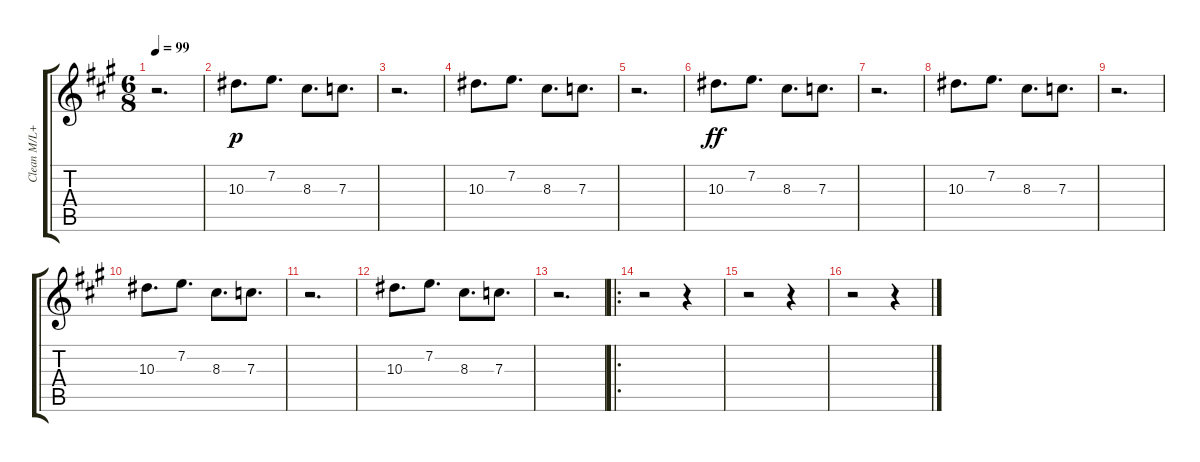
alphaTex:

\track ("Clean M/L+R" "Clean M/L+") {instrument electricguitarclean}
\staff {score tabs}
\tuning (D4 A3 F3 C3 G2 C2) {hide}
\ts (6 8)
\tempo 99
\clef g2
\ks a
r.2{d dy p} |
10.3.8{d} 7.2.8{d} 8.3.8{d} 7.3.8{d} |
r.2{d} |
10.3.8{d} 7.2.8{d} 8.3.8{d} 7.3.8{d} |
r.2{d} |
10.3.8{d dy ff} 7.2.8{d} 8.3.8{d} 7.3.8{d} |
r.2{d} |
10.3.8{d} 7.2.8{d} 8.3.8{d} 7.3.8{d} |
r.2{d} |
10.3.8{d} 7.2.8{d} 8.3.8{d} 7.3.8{d} |
r.2{d} |
10.3.8{d} 7.2.8{d} 8.3.8{d} 7.3.8{d} |
r.2{d} |
\ro
r.2 r.4 |
r.2 r.4 |
r.2 r.4
